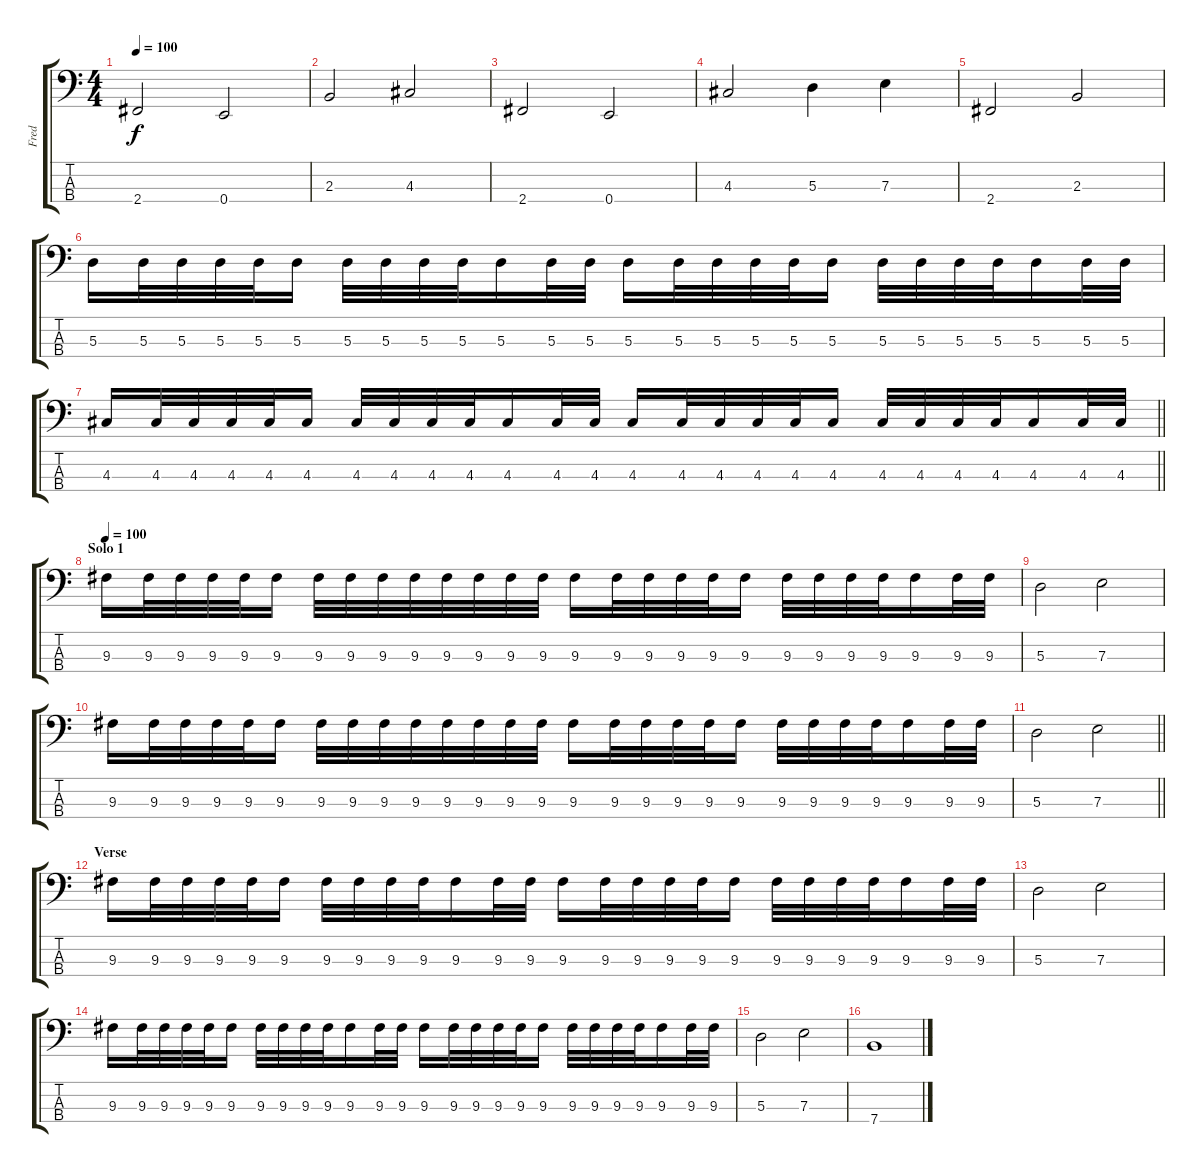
\track ("Fred" "Fred") {instrument electricbassfinger}
\staff {score tabs}
\tuning (G2 D2 A1 E1) {hide}
\ts (4 4)
\tempo 100
\clef f4
\ks c
2.4.2{dy f} 0.4.2 |
2.3.2 4.3.2 |
2.4.2 0.4.2 |
4.3.2 5.3.4 7.3.4 |
2.4.2 2.3.2 |
5.3.16 5.3.32 5.3.32 5.3.32 5.3.32 5.3.16 5.3.32 5.3.32 5.3.32 5.3.32 5.3.16 5.3.32 5.3.32 5.3.16 5.3.32 5.3.32 5.3.32 5.3.32 5.3.16 5.3.32 5.3.32 5.3.32 5.3.32 5.3.16 5.3.32 5.3.32 |
\barLineRight lightlight
4.3.16 4.3.32 4.3.32 4.3.32 4.3.32 4.3.16 4.3.32 4.3.32 4.3.32 4.3.32 4.3.16 4.3.32 4.3.32 4.3.16 4.3.32 4.3.32 4.3.32 4.3.32 4.3.16 4.3.32 4.3.32 4.3.32 4.3.32 4.3.16 4.3.32 4.3.32 |
\section ("" "Solo 1")
\tempo 100
9.3.16 9.3.32 9.3.32 9.3.32 9.3.32 9.3.16 9.3.32 9.3.32 9.3.32 9.3.32 9.3.32 9.3.32 9.3.32 9.3.32 9.3.16 9.3.32 9.3.32 9.3.32 9.3.32 9.3.16 9.3.32 9.3.32 9.3.32 9.3.32 9.3.16 9.3.32 9.3.32 |
5.3.2 7.3.2 |
9.3.16 9.3.32 9.3.32 9.3.32 9.3.32 9.3.16 9.3.32 9.3.32 9.3.32 9.3.32 9.3.32 9.3.32 9.3.32 9.3.32 9.3.16 9.3.32 9.3.32 9.3.32 9.3.32 9.3.16 9.3.32 9.3.32 9.3.32 9.3.32 9.3.16 9.3.32 9.3.32 |
\barLineRight lightlight
5.3.2 7.3.2 |
\section ("" "Verse")
9.3.16 9.3.32 9.3.32 9.3.32 9.3.32 9.3.16 9.3.32 9.3.32 9.3.32 9.3.32 9.3.16 9.3.32 9.3.32 9.3.16 9.3.32 9.3.32 9.3.32 9.3.32 9.3.16 9.3.32 9.3.32 9.3.32 9.3.32 9.3.16 9.3.32 9.3.32 |
5.3.2 7.3.2 |
9.3.16 9.3.32 9.3.32 9.3.32 9.3.32 9.3.16 9.3.32 9.3.32 9.3.32 9.3.32 9.3.16 9.3.32 9.3.32 9.3.16 9.3.32 9.3.32 9.3.32 9.3.32 9.3.16 9.3.32 9.3.32 9.3.32 9.3.32 9.3.16 9.3.32 9.3.32 |
5.3.2 7.3.2 |
7.4.1
